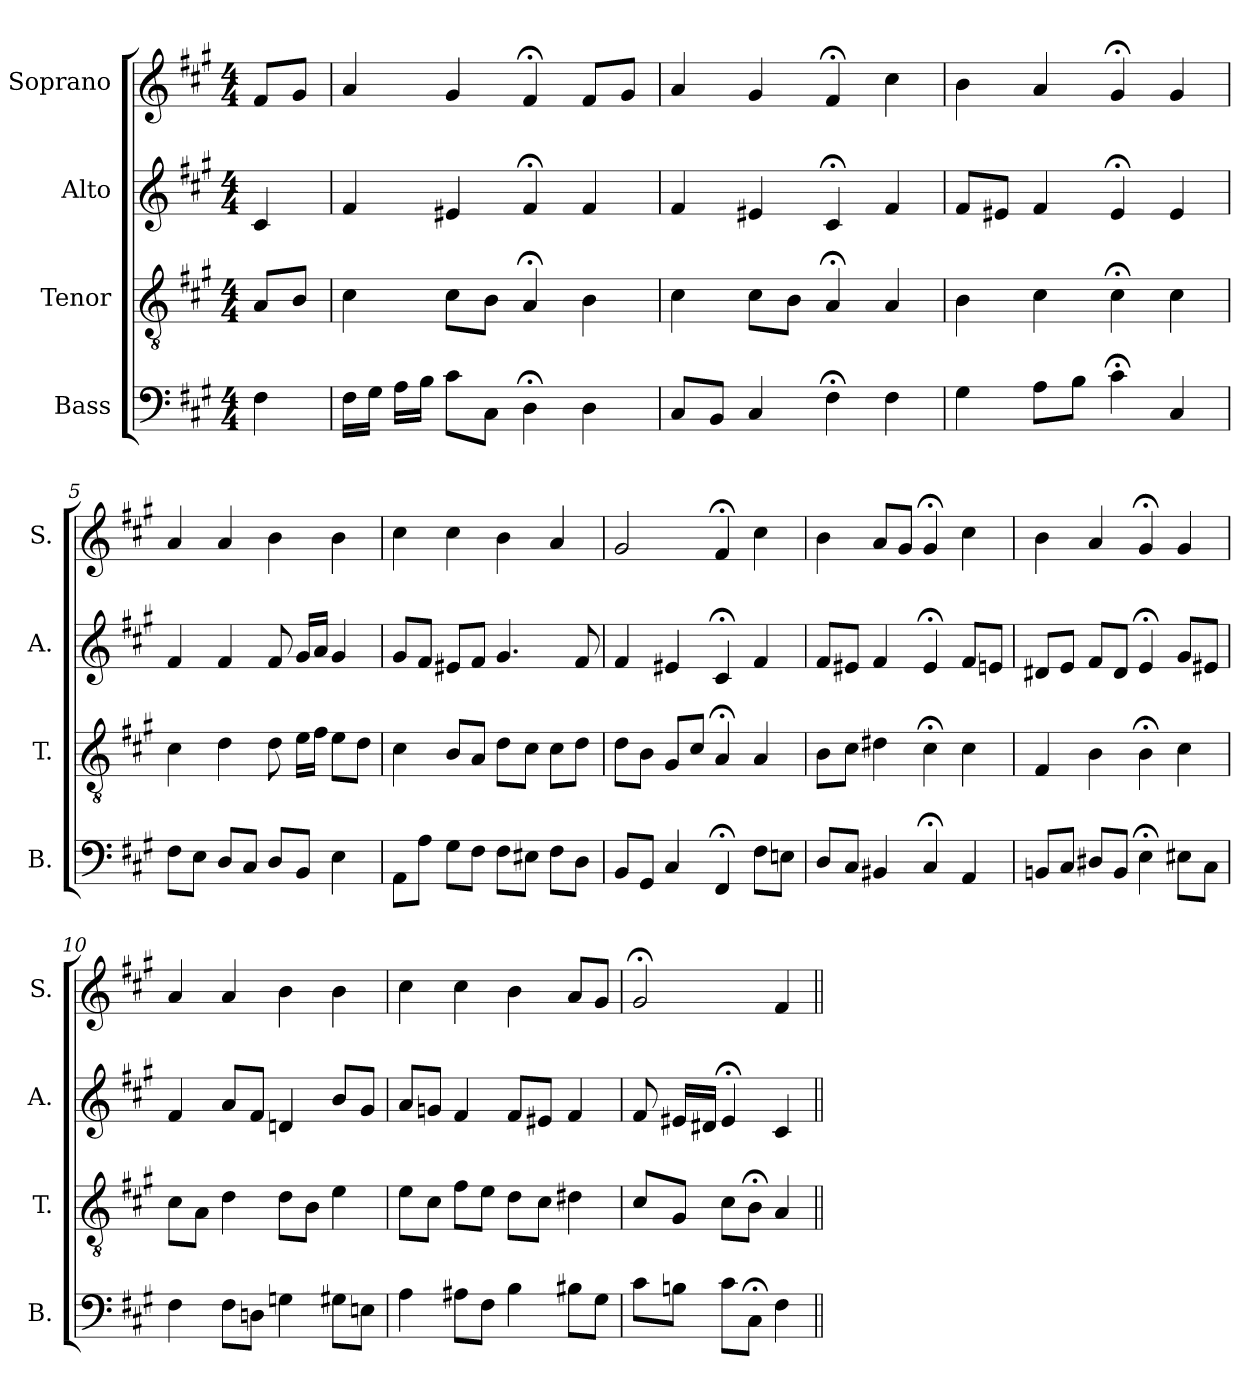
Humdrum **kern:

**kern	**kern	**kern	**kern
*part4	*part3	*part2	*part1
*staff4	*staff3	*staff2	*staff1
*I"Bass	*I"Tenor	*I"Alto	*I"Soprano
*I'B.	*I'T.	*I'A.	*I'S.
*clefF4	*clefGv2	*clefG2	*clefG2
*	*ITrd7c12	*	*
*k[f#c#g#]	*k[f#c#g#]	*k[f#c#g#]	*k[f#c#g#]
*A:	*A:	*A:	*A:
*M4/4	*M4/4	*M4/4	*M4/4
=1	=1	=1	=1
4F#\	8AA/L	4c#/	8f#/L
.	8BB/J	.	8g#/J
=2	=2	=2	=2
16F#\LL	4C#\	4f#/	4a/
16G#\JJ	.	.	.
16A\LL	.	.	.
16B\JJ	.	.	.
8c#\L	8C#\L	4e#X/	4g#/
8C#\J	8BB\J	.	.
4D;<\	4AA;</	4f#;</	4f#;</
4D\	4BB\	4f#/	8f#/L
.	.	.	8g#/J
=3	=3	=3	=3
8C#/L	4C#\	4f#/	4a/
8BB/J	.	.	.
4C#/	8C#\L	4e#X/	4g#/
.	8BB\J	.	.
4F#;<\	4AA;</	4c#;</	4f#;</
4F#\	4AA/	4f#/	4cc#\
=4	=4	=4	=4
4G#\	4BB\	8f#/L	4b\
.	.	8e#X/J	.
8A\L	4C#\	4f#/	4a/
8B\J	.	.	.
4c#;<\	4C#;<\	4e#;</	4g#;</
4C#/	4C#\	4e#/	4g#/
!!LO:LB:g=z
=5	=5	=5	=5
8F#\L	4C#\	4f#/	4a/
8E\J	.	.	.
8D/L	4D\	4f#/	4a/
8C#/J	.	.	.
8D/L	8D\	8f#/	4b\
8BB/J	16E\LL	16g#/LL	.
.	16F#\JJ	16a/JJ	.
4E\	8E\L	4g#/	4b\
.	8D\J	.	.
=6	=6	=6	=6
8AA\L	4C#\	8g#/L	4cc#\
8A\J	.	8f#/J	.
8G#\L	8BB/L	8e#X/L	4cc#\
8F#\J	8AA/J	8f#/J	.
8F#\L	8D\L	4.g#/	4b\
8E#X\J	8C#\J	.	.
8F#\L	8C#\L	.	4a/
8D\J	8D\J	8f#/	.
=7	=7	=7	=7
8BB/L	8D\L	4f#/	2g#/
8GG#/J	8BB\J	.	.
4C#/	8GG#/L	4e#X/	.
.	8C#/J	.	.
4FF#;</	4AA;</	4c#;</	4f#;</
8F#\L	4AA/	4f#/	4cc#\
8En\J	.	.	.
=8	=8	=8	=8
8D/L	8BB\L	8f#/L	4b\
8C#/J	8C#\J	8e#X/J	.
4BB#X/	4D#X\	4f#/	8a/L
.	.	.	8g#/J
4C#;</	4C#;<\	4e#;</	4g#;</
4AA/	4C#\	8f#/L	4cc#\
.	.	8en/J	.
!!LO:PB:g=z
=9	=9	=9	=9
8BBn/L	4FF#/	8d#X/L	4b\
8C#/J	.	8e/J	.
8D#X/L	4BB\	8f#/L	4a/
8BB/J	.	8d#/J	.
4E;<\	4BB;<\	4e;</	4g#;</
8E#X\L	4C#\	8g#/L	4g#/
8C#\J	.	8e#X/J	.
=10	=10	=10	=10
4F#\	8C#\L	4f#/	4a/
.	8AA\J	.	.
8F#\L	4D\	8a/L	4a/
8Dn\J	.	8f#/J	.
4Gn\	8D\L	4dn/	4b\
.	8BB\J	.	.
8G#X\L	4E\	8b/L	4b\
8En\J	.	8g#/J	.
=11	=11	=11	=11
4A\	8E\L	8a/L	4cc#\
.	8C#\J	8gn/J	.
8A#X\L	8F#\L	4f#/	4cc#\
8F#\J	8E\J	.	.
4B\	8D\L	8f#/L	4b\
.	8C#\J	8e#X/J	.
8B#X\L	4D#X\	4f#/	8a/L
8G#\J	.	.	8g#/J
=12	=12	=12	=12
8c#\L	8C#/L	8f#/	2g#;</
8Bn\J	8GG#/J	16e#X/LL	.
.	.	16d#X/JJ	.
8c#\L	8C#\L	4e#;</	.
8C#;<\J	8BB;<\J	.	.
4F#\	4AA/	4c#/	4f#/
=||	=||	=||	=||
*-	*-	*-	*-
